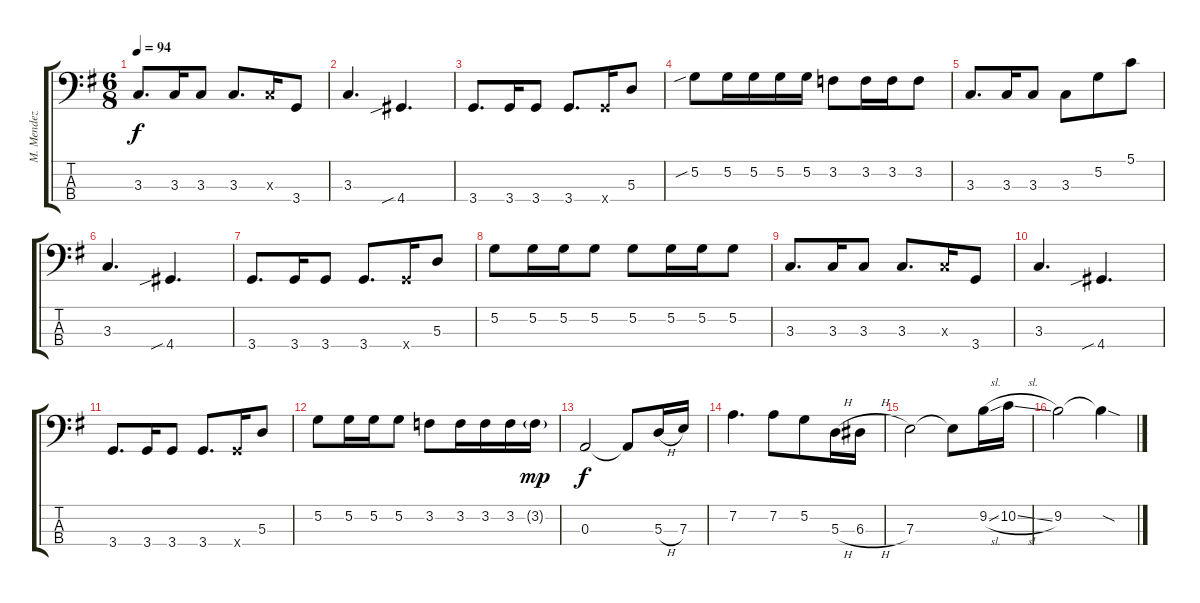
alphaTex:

\track ("M. Mendez - El. Bass" "M. Mendez ") {instrument electricbassfinger}
\staff {score tabs}
\tuning (G2 D2 A1 E1) {hide}
\ts (6 8)
\tempo 94
\clef f4
\ks g
3.3.8{d dy f} 3.3.16 3.3.8 3.3.8{d} 3.3{x}.16 3.4.8 |
3.3.4{d} 4.4{sib}.4{d} |
3.4.8{d} 3.4.16 3.4.8 3.4.8{d} 3.4{x}.16 5.3.8 |
5.2{sib}.8 5.2.16 5.2.16 5.2.16 5.2.16 3.2.8 3.2.16 3.2.16 3.2.8 |
3.3.8{d} 3.3.16 3.3.8 3.3.8 5.2.8 5.1.8 |
3.3.4{d} 4.4{sib}.4{d} |
3.4.8{d} 3.4.16 3.4.8 3.4.8{d} 3.4{x}.16 5.3.8 |
5.2.8 5.2.16 5.2.16 5.2.8 5.2.8 5.2.16 5.2.16 5.2.8 |
3.3.8{d} 3.3.16 3.3.8 3.3.8{d} 3.3{x}.16 3.4.8 |
3.3.4{d} 4.4{sib}.4{d} |
3.4.8{d} 3.4.16 3.4.8 3.4.8{d} 3.4{x}.16 5.3.8 |
5.2.8 5.2.16 5.2.16 5.2.8 3.2.8 3.2.16 3.2.16 3.2.16 3.2{g}.16{dy mp} |
0.3.2{dy f} 0.3{t}.8 5.3{h}.16 7.3.16 |
7.2.4{d} 7.2.8 5.2.8 5.3{h}.16 6.3{h}.16 |
7.3.2 7.3{t}.8 9.2{sl}.16 10.2{sl}.16 |
9.2.2 9.2{sod t}.4
